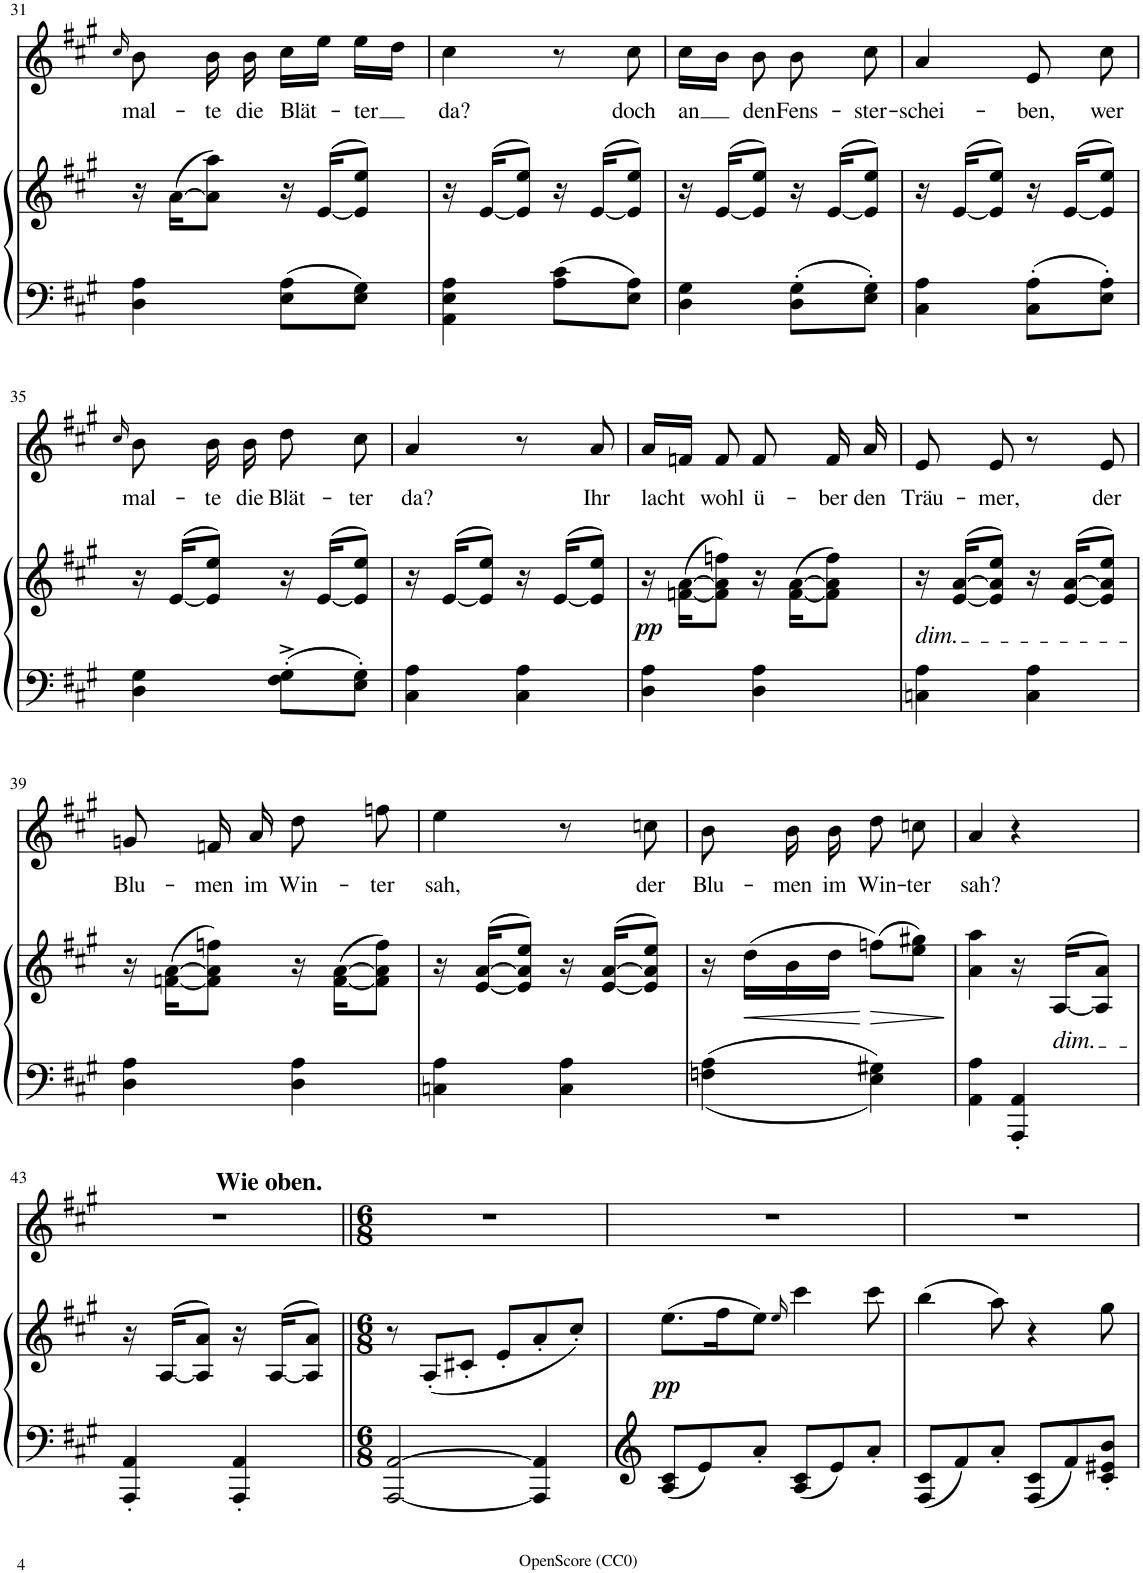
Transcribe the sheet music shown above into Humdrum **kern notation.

**kern	**kern	**dynam	**kern	**text
*part2	*part2	*part2	*part1	*part1
*staff3	*staff2	*staff2/3	*staff1	*staff1
*I"Pianoforte	*	*	*I"Singstimme Voice	*
*I'Pno	*	*	*	*
!!LO:PB:g=z
*clefF4	*clefG2	*	*clefG2	*
*k[f#c#g#]	*k[f#c#g#]	*	*k[f#c#g#]	*
*M2/4	*M2/4	*	*M2/4	*
=31	=31	=31	=31	=31
.	.	.	16qcc#/	.
!	!	!	!	!LO:LY:b
4D\ 4A\	16r	.	8b\	mal-
.	(>[16a\KL	.	.	.
!	!	!	!	!LO:LY:b
.	8a\] 8aa\J)	.	16b\	-te
!	!	!	!	!LO:LY:b
.	.	.	16b\	die
!	!	!	!	!LO:LY:b
8E\ 8A\L	16r	.	16cc#\LL	Blät-
.	(>[16e/KL	.	16ee\JJ	.
!	!	!	!	!LO:LY:b
8E\ 8G#\J	8e/] 8ee/J)	.	16ee\LL	-ter
.	.	.	16dd\JJ	.
=32	=32	=32	=32	=32
!	!	!	!	!LO:LY:b
4AA\ 4E\ 4A\	16r	.	4cc#\	da?
.	(>[16e/KL	.	.	.
.	8e/] 8ee/J)	.	.	.
8A\ 8c#\L	16r	.	8r	.
.	(>[16e/KL	.	.	.
!	!	!	!	!LO:LY:b
8E\ 8A\J	8e/] 8ee/J)	.	8cc#\	doch
=33	=33	=33	=33	=33
!	!	!	!	!LO:LY:b
4D\ 4G#\	16r	.	16cc#\LL	an
.	(>[16e/KL	.	16b\JJ	.
!	!	!	!	!LO:LY:b
.	8e/] 8ee/J)	.	8b\	den
!	!	!	!	!LO:LY:b
8D\' 8G#\'L	16r	.	8b\	Fens-
.	(>[16e/KL	.	.	.
!	!	!	!	!LO:LY:b
8E\' 8G#\'J	8e/] 8ee/J)	.	8cc#\	-ster-
=34	=34	=34	=34	=34
!	!	!	!	!LO:LY:b
4C#\ 4A\	16r	.	4a/	-schei-
.	(>[16e/KL	.	.	.
.	8e/] 8ee/J)	.	.	.
!	!	!	!	!LO:LY:b
8C#\' 8A\'L	16r	.	8e/	-ben,
.	(>[16e/KL	.	.	.
!	!	!	!	!LO:LY:b
8E\' 8A\'J	8e/] 8ee/J)	.	8cc#\	wer
!!LO:LB:g=z
=35	=35	=35	=35	=35
.	.	.	16qcc#/	.
!	!	!	!	!LO:LY:b
4D\ 4G#\	16r	.	8b\	mal-
.	(>[16e/KL	.	.	.
!	!	!	!	!LO:LY:b
.	8e/] 8ee/J)	.	16b\	-te
!	!	!	!	!LO:LY:b
.	.	.	16b\	die
!	!	!	!	!LO:LY:b
8F#\'^ 8G#\'^L	16r	.	8dd\	Blät-
.	(>[16e/KL	.	.	.
!	!	!	!	!LO:LY:b
8E\' 8G#\'J	8e/] 8ee/J)	.	8cc#\	-ter
=36	=36	=36	=36	=36
!	!	!	!	!LO:LY:b
4C#\ 4A\	16r	.	4a/	da?
.	(>[16e/KL	.	.	.
.	8e/] 8ee/J)	.	.	.
4C#\ 4A\	16r	.	8r	.
.	(>[16e/KL	.	.	.
!	!	!	!	!LO:LY:b
.	8e/] 8ee/J)	.	8a/	Ihr
=37	=37	=37	=37	=37
!	!	!LO:DY:b	!	!LO:LY:b
4D\ 4A\	16r	pp	16a/LL	lacht
.	(>[16fn\ [16a\KL	.	16fn/JJ	.
!	!	!	!	!LO:LY:b
.	8f\] 8a\] 8ffn\J)	.	8f/	wohl
!	!	!	!	!LO:LY:b
4D\ 4A\	16r	.	8f/	ü-
.	(>[16f\ [16a\KL	.	.	.
!	!	!	!	!LO:LY:b
.	8f\] 8a\] 8ff\J)	.	16f/	-ber
!	!	!	!	!LO:LY:b
.	.	.	16a/	den
=38	=38	=38	=38	=38
!	!LO:TX:b:i:t=dim.	!	!	!
!	!	!	!	!LO:LY:b
4Cn\ 4A\	16r	.	8e/	Träu-
.	(>[16e/ [16a/KL	.	.	.
!	!	!	!	!LO:LY:b
.	8e/] 8a/] 8ee/J)	.	8e/	-mer,
4C\ 4A\	16r	.	8r	.
.	(>[16e/ [16a/KL	.	.	.
!	!	!	!	!LO:LY:b
.	8e/] 8a/] 8ee/J)	.	8e/	der
!!LO:LB:g=z
=39	=39	=39	=39	=39
!	!	!	!	!LO:LY:b
4D\ 4A\	16r	.	8gn/	Blu-
.	(>[16fn\ [16a\KL	.	.	.
!	!	!	!	!LO:LY:b
.	8f\] 8a\] 8ffn\J)	.	16fn/	-men
!	!	!	!	!LO:LY:b
.	.	.	16a/	im
!	!	!	!	!LO:LY:b
4D\ 4A\	16r	.	8dd\	Win-
.	(>[16f\ [16a\KL	.	.	.
!	!	!	!	!LO:LY:b
.	8f\] 8a\] 8ff\J)	.	8ffn\	-ter
=40	=40	=40	=40	=40
!	!	!	!	!LO:LY:b
4Cn\ 4A\	16r	.	4ee\	sah,
.	(>[16e/ [16a/KL	.	.	.
.	8e/] 8a/] 8ee/J)	.	.	.
4C\ 4A\	16r	.	8r	.
.	(>[16e/ [16a/KL	.	.	.
!	!	!	!	!LO:LY:b
.	8e/] 8a/] 8ee/J)	.	8ccn\	der
=41	=41	=41	=41	=41
!	!	!	!	!LO:LY:b
4Fn\ 4A\	16r	.	8b\	Blu-
!	!	!LO:HP:b	!	!
.	(16dd\LL	<	.	.
!	!	!	!	!LO:LY:b
.	16b\	.	16b\	-men
!	!	!	!	!LO:LY:b
.	16dd\JJ	.	16b\	im
!	!	!LO:HP:n=1:b	!	!LO:LY:b
4E\ 4G#X\	(8ffn\L)	[ >	8dd\	Win-
!	!	!	!	!LO:LY:b
.	8ee\ 8gg#X\J)	.	8ccn\	-ter
.	.	]	.	.
=42	=42	=42	=42	=42
!	!	!	!	!LO:LY:b
4AA\ 4A\	4a\ 4aa\	.	4a/	sah?
4AAA/' 4AA/'	16r	.	4r	.
!	!LO:TX:b:i:t=dim.	!	!	!
.	(>[16A/KL	.	.	.
.	8A/] 8a/J)	.	.	.
!!LO:LB:g=z
=43	=43	=43	=43	=43
!	!	!	!LO:TX:a:B:t=Wie oben.	!
4AAA/' 4AA/'	16r	.	2r	.
.	(>[16A/KL	.	.	.
.	8A/] 8a/J)	.	.	.
4AAA/' 4AA/'	16r	.	.	.
.	(>[16A/KL	.	.	.
.	8A/] 8a/J)	.	.	.
=44||	=44||	=44||	=44||	=44||
*M6/8	*M6/8	*	*M6/8	*
[2AAA/ [2AA/	8r	.	2.r	.
.	(8A'/L	.	.	.
.	8c#X'/J	.	.	.
.	8e'/L	.	.	.
4AAA/] 4AA/]	8a'/	.	.	.
.	8cc#'/J)	.	.	.
=45	=45	=45	=45	=45
!	!	!LO:DY:b	!	!
8A/ 8c#/L	(8.ee\L	pp	2.r	.
8e/	.	.	.	.
.	16ff#\K	.	.	.
8a'/J	8ee\J)	.	.	.
.	16qee/	.	.	.
8A/ 8c#/L	4ccc#\	.	.	.
8e/	.	.	.	.
8a'/J	8ccc#\	.	.	.
=46	=46	=46	=46	=46
8F#/ 8c#/L	(4bb\	.	2.r	.
8f#/	.	.	.	.
8a'/J	8aa\)	.	.	.
8F#/ 8c#/L	4r	.	.	.
8f#/	.	.	.	.
8c#/' 8e#X/' 8b/'J	8gg#\	.	.	.
=	=	=	=	=
*-	*-	*-	*-	*-
